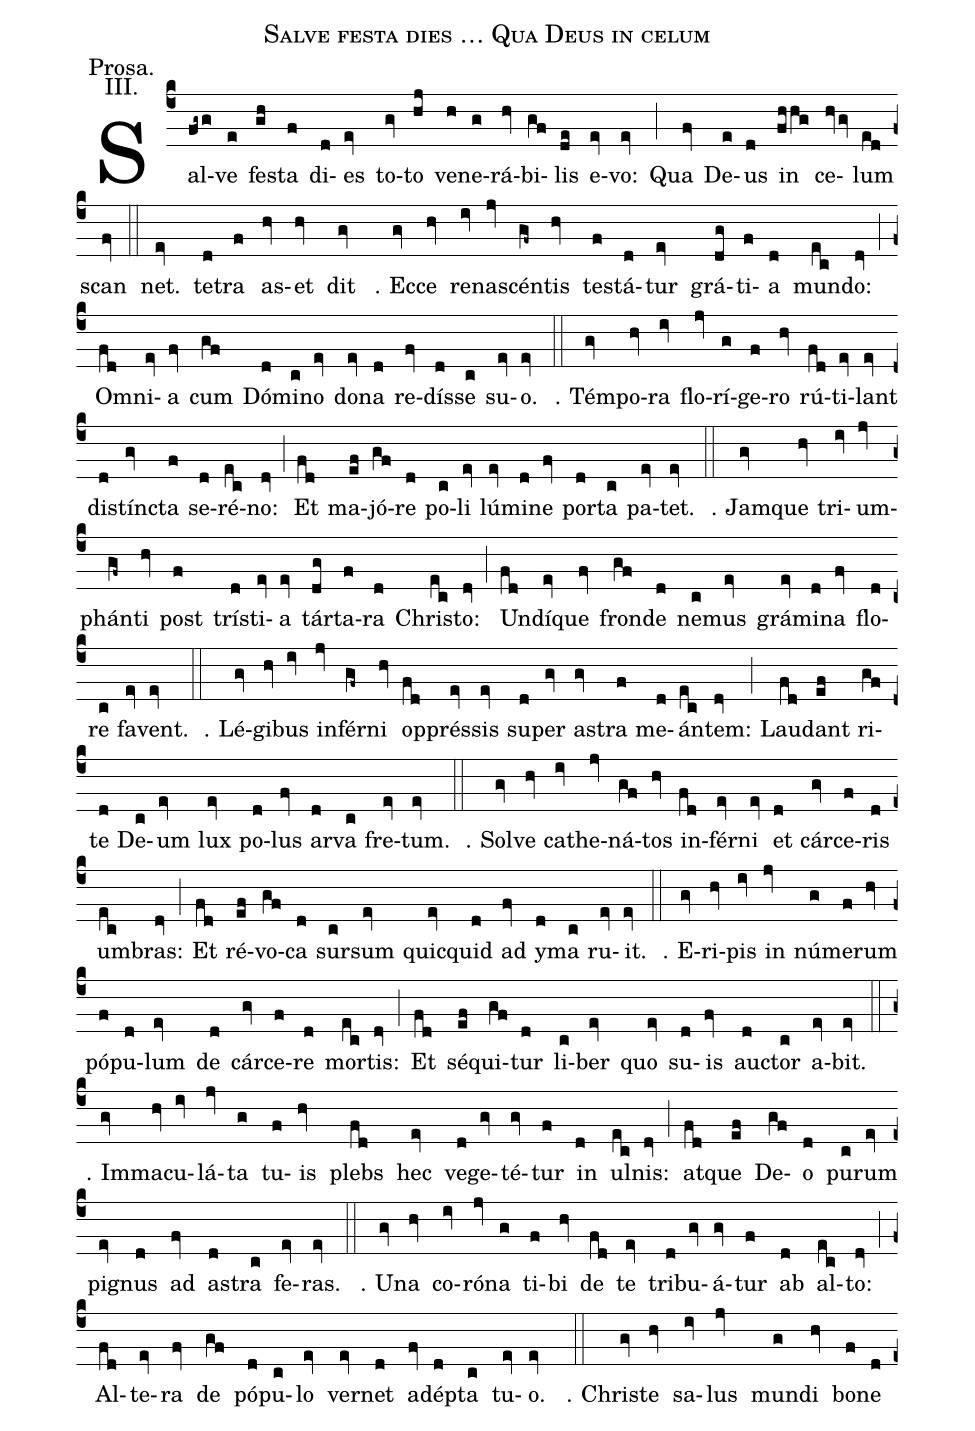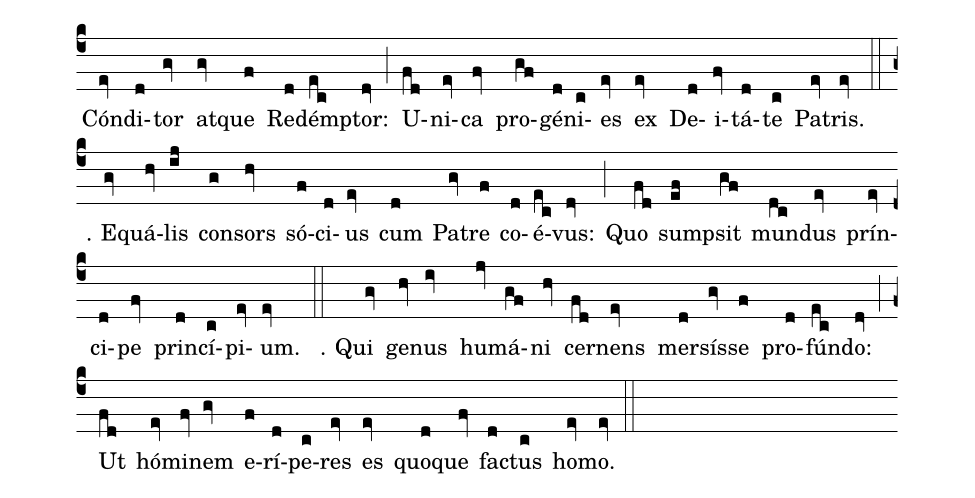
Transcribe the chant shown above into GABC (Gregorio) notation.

name: Salve festa dies … Qua Deus in celum;
annotation: Prosa.;
annotation: III.;
%%
(c4) Sal(fg~g)ve(e) fes(gh)ta(f) di(d)es(ev) to(gv)to(hj) ve(h)ne(g)rá(hv)bi(gf)lis(de) e(ev)vo:(ev) (;)
Qua(fv) De(e)us(d) in(fhhg) ce(hvgv)lum(ed) scan(fv) (::)
net.(ev) te(d)tra(f) as(hv)et(hv) dit(gv)
<sp>℣.</sp> Ec(gv)ce(hv) re(iv)nas(jv)cén(gf~)tis(hv) tes(f)tá(d)tur(ev) grá(dg)ti(f)a(d) mun(ec)do:(dv) (;)
Om(fd)ni(ev)a(fv) cum(gf) Dó(d)mi(c)no(ev) do(ev)na(d) re(fv)dís(d)se(c) su(ev)o.(ev) (::)
<sp>℣.</sp> Tém(gv)po(hv)ra(iv) flo(jv)rí(g)ge(f)ro(hv) rú(fd)ti(ev)lant(ev) dis(d)tínc(gv)ta(f) se(d)ré(ec)no:(dv) (;)
Et(fd) ma(ef)jó(gf)re(d) po(c)li(ev) lú(ev)mi(d)ne(fv) por(d)ta(c) pa(ev)tet.(ev) (::)
<sp>℣.</sp> Jam(gv)que(hv) tri(iv)um(jv)phán(gf~)ti(hv) post(f) trís(d)ti(ev)a(ev) tár(dg)ta(f)ra(d) Chris(ec)to:(dv) (;)
Un(fd)dí(ev)que(fv) fron(gf)de(d) ne(c)mus(ev) grá(ev)mi(d)na(fv) flo(d)re(c) fa(ev)vent.(ev) (::)
<sp>℣.</sp> Lé(gv)gi(hv)bus(iv) in(jv)fér(gf~)ni(hv) op(fd)prés(ev)sis(ev) su(d)per(gv) as(gv)tra(f) me(d)án(ec)tem:(dv) (;)
Lau(fd)dant(ef) ri(gf)te(d) De(c)um(ev) lux(ev) po(d)lus(fv) ar(d)va(c) fre(ev)tum.(ev) (::)
<sp>℣.</sp> Sol(gv)ve(hv) ca(iv)the(jv)ná(gf)tos(hv) in(fd)fér(ev)ni(ev) et(d) cár(gv)ce(f)ris(d) um(ec)bras:(dv) (;)
Et(fd) ré(ef)vo(gf)ca(d) sur(c)sum(ev) quic(ev)quid(d) ad(fv) y(d)ma(c) ru(ev)it.(ev) (::)
<sp>℣.</sp> E(gv)ri(hv)pis(iv) in(jv) nú(g)me(f)rum(hv) pó(f)pu(d)lum(ev) de(d) cár(gv)ce(f)re(d) mor(ec)tis:(dv) (;)
Et(fd) sé(ef)qui(gf)tur(d) li(c)ber(ev) quo(ev) su(d)is(fv) auc(d)tor(c) a(ev)bit.(ev) (::)
<sp>℣.</sp> Im(gv)ma(hv)cu(iv)lá(jv)ta(g) tu(f)is(hv) plebs(fd) hec(ev) ve(d)ge(gv)té(gv)tur(f) in(d) ul(ec)nis:(dv) (;)
at(fd)que(ef) De(gf)o(d) pu(c)rum(ev) pig(ev)nus(d) ad(fv) as(d)tra(c) fe(ev)ras.(ev) (::)
<sp>℣.</sp> U(gv)na(hv) co(iv)ró(jv)na(g) ti(f)bi(hv) de(fd) te(ev) tri(d)bu(gv)á(gv)tur(f) ab(d) al(ec)to:(dv) (;)
Al(fd)te(ev)ra(fv) de(gf) pó(d)pu(c)lo(ev) ver(ev)net(d) a(fv)dép(d)ta(c) tu(ev)o.(ev) (::)
<sp>℣.</sp> Chris(gv)te(hv) sa(iv)lus(jv) mun(g)di(hv) bo(f)ne(d) Cón(ev)di(d)tor(gv) at(gv)que(f) Re(d)démp(ec)tor:(dv) (;)
U(fd)ni(ev)ca(fv) pro(gf)gé(d)ni(c)es(ev) ex(ev) De(d)i(fv)tá(d)te(c) Pa(ev)tris.(ev) (::)
<sp>℣.</sp> E(gv)quá(hv)lis(ij) con(g)sors(hv) só(f)ci(d)us(ev) cum(d) Pa(gv)tre(f) co(d)é(ec)vus:(dv) (;)
Quo(fd) sump(ef)sit(gf) mun(dc)dus(ev) prín(ev)ci(d)pe(fv) prin(d)cí(c)pi(ev)um.(ev) (::)
<sp>℣.</sp> Qui(gv) ge(hv)nus(iv) hu(jv)má(gf)ni(hv) cer(fd)nens(ev) mer(d)sís(gv)se(f) pro(d)fún(ec)do:(dv) (;)
Ut(fd) hó(ev)mi(fv)nem(gv) e(f)rí(d)pe(c)res(ev) es(ev) quo(d)que(fv) fac(d)tus(c) ho(ev)mo.(ev) (::)
